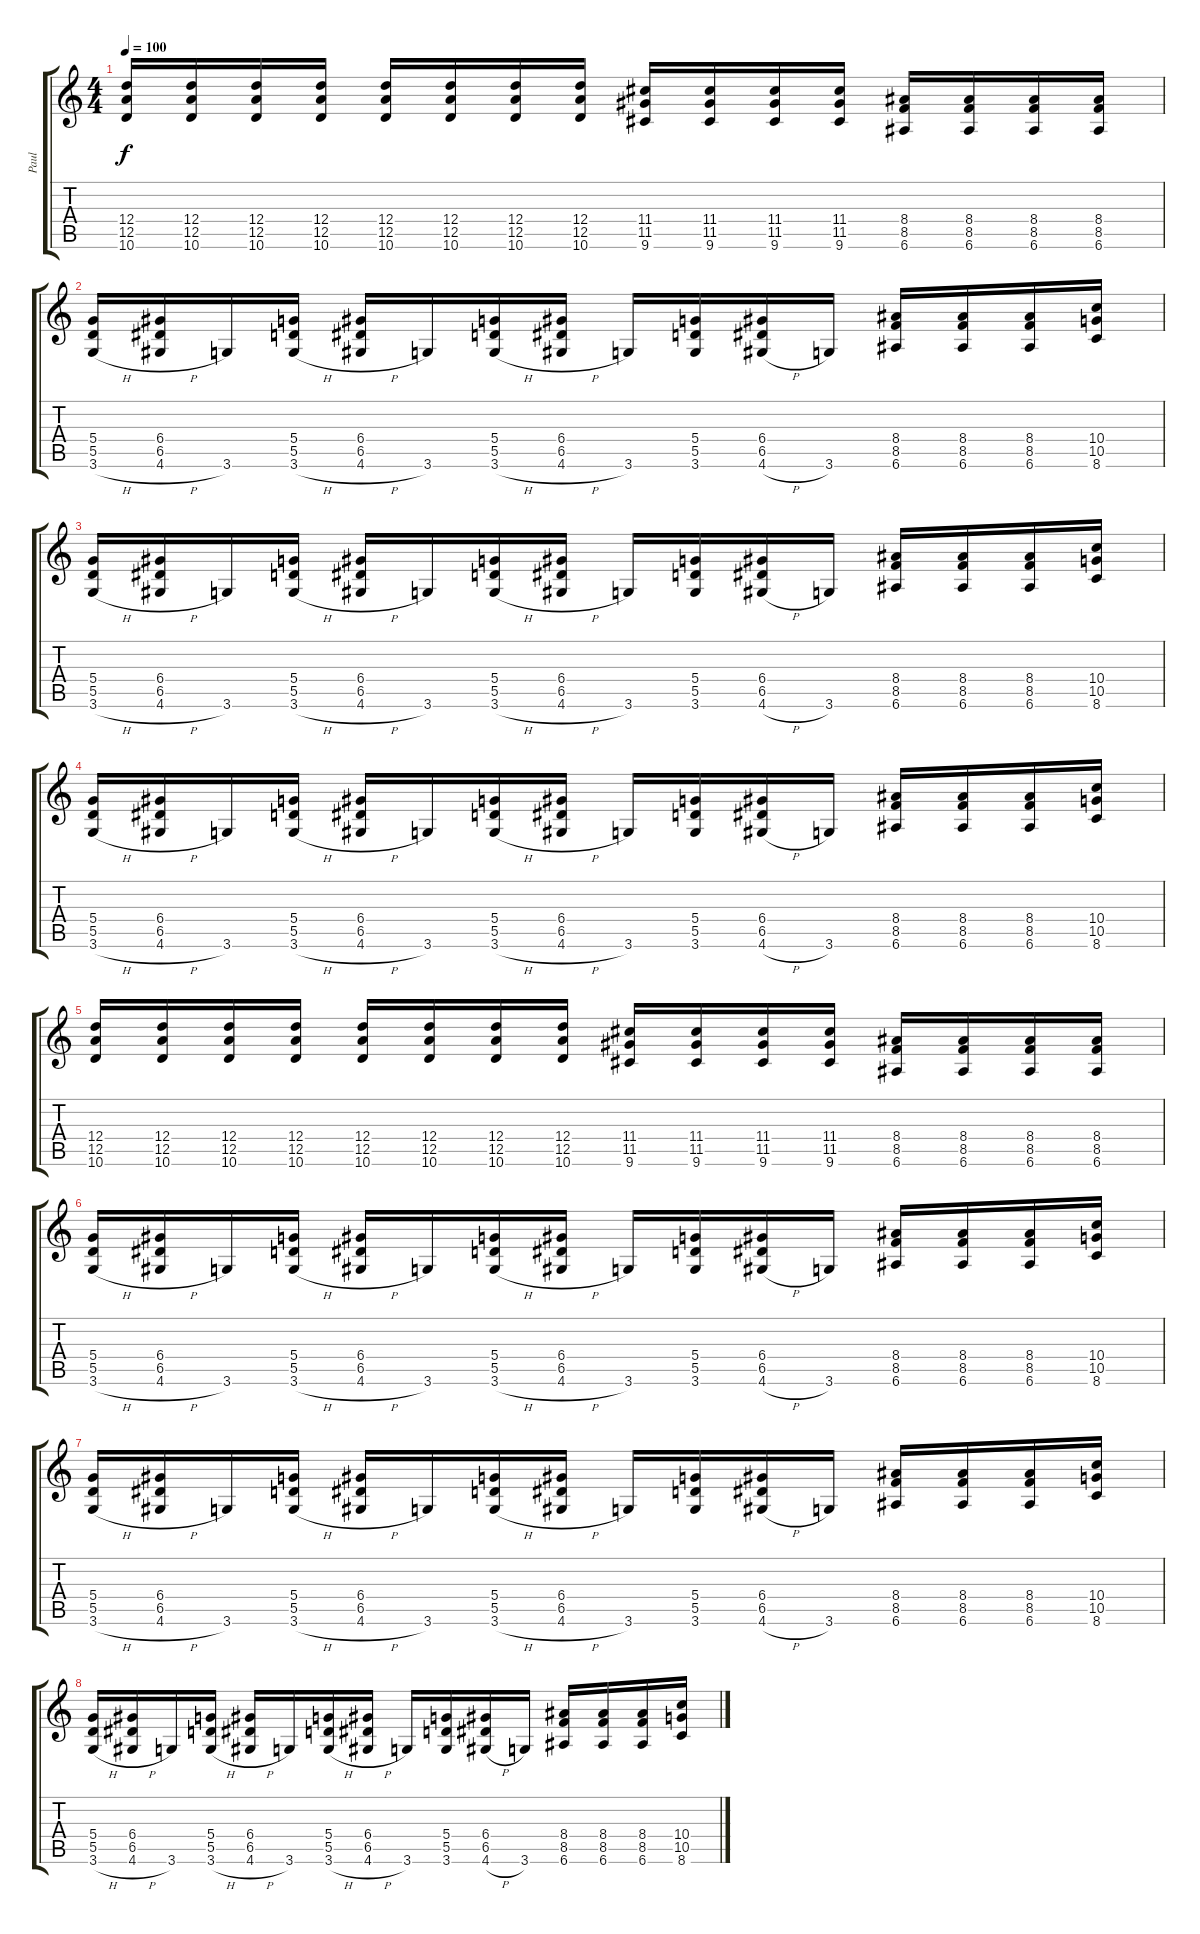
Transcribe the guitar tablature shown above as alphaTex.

\track ("Paul" "Paul") {instrument distortionguitar}
\staff {score tabs}
\tuning (E4 B3 G3 D3 A2 E2) {hide}
\ts (4 4)
\tempo 100
\clef g2
\ks c
(12.4 12.5 10.6).16{dy f} (12.4 12.5 10.6).16 (12.4 12.5 10.6).16 (12.4 12.5 10.6).16 (12.4 12.5 10.6).16 (12.4 12.5 10.6).16 (12.4 12.5 10.6).16 (12.4 12.5 10.6).16 (11.4 11.5 9.6).16 (11.4 11.5 9.6).16 (11.4 11.5 9.6).16 (11.4 11.5 9.6).16 (8.4 8.5 6.6).16 (8.4 8.5 6.6).16 (8.4 8.5 6.6).16 (8.4 8.5 6.6).16 |
(5.4 5.5 3.6{h}).16 (6.4 6.5 4.6{h}).16 3.6.16 (5.4 5.5 3.6{h}).16 (6.4 6.5 4.6{h}).16 3.6.16 (5.4 5.5 3.6{h}).16 (6.4 6.5 4.6{h}).16 3.6.16 (5.4 5.5 3.6).16 (6.4 6.5 4.6{h}).16 3.6.16 (8.4 8.5 6.6).16 (8.4 8.5 6.6).16 (8.4 8.5 6.6).16 (10.4 10.5 8.6).16 |
(5.4 5.5 3.6{h}).16 (6.4 6.5 4.6{h}).16 3.6.16 (5.4 5.5 3.6{h}).16 (6.4 6.5 4.6{h}).16 3.6.16 (5.4 5.5 3.6{h}).16 (6.4 6.5 4.6{h}).16 3.6.16 (5.4 5.5 3.6).16 (6.4 6.5 4.6{h}).16 3.6.16 (8.4 8.5 6.6).16 (8.4 8.5 6.6).16 (8.4 8.5 6.6).16 (10.4 10.5 8.6).16 |
(5.4 5.5 3.6{h}).16 (6.4 6.5 4.6{h}).16 3.6.16 (5.4 5.5 3.6{h}).16 (6.4 6.5 4.6{h}).16 3.6.16 (5.4 5.5 3.6{h}).16 (6.4 6.5 4.6{h}).16 3.6.16 (5.4 5.5 3.6).16 (6.4 6.5 4.6{h}).16 3.6.16 (8.4 8.5 6.6).16 (8.4 8.5 6.6).16 (8.4 8.5 6.6).16 (10.4 10.5 8.6).16 |
(12.4 12.5 10.6).16 (12.4 12.5 10.6).16 (12.4 12.5 10.6).16 (12.4 12.5 10.6).16 (12.4 12.5 10.6).16 (12.4 12.5 10.6).16 (12.4 12.5 10.6).16 (12.4 12.5 10.6).16 (11.4 11.5 9.6).16 (11.4 11.5 9.6).16 (11.4 11.5 9.6).16 (11.4 11.5 9.6).16 (8.4 8.5 6.6).16 (8.4 8.5 6.6).16 (8.4 8.5 6.6).16 (8.4 8.5 6.6).16 |
(5.4 5.5 3.6{h}).16 (6.4 6.5 4.6{h}).16 3.6.16 (5.4 5.5 3.6{h}).16 (6.4 6.5 4.6{h}).16 3.6.16 (5.4 5.5 3.6{h}).16 (6.4 6.5 4.6{h}).16 3.6.16 (5.4 5.5 3.6).16 (6.4 6.5 4.6{h}).16 3.6.16 (8.4 8.5 6.6).16 (8.4 8.5 6.6).16 (8.4 8.5 6.6).16 (10.4 10.5 8.6).16 |
(5.4 5.5 3.6{h}).16 (6.4 6.5 4.6{h}).16 3.6.16 (5.4 5.5 3.6{h}).16 (6.4 6.5 4.6{h}).16 3.6.16 (5.4 5.5 3.6{h}).16 (6.4 6.5 4.6{h}).16 3.6.16 (5.4 5.5 3.6).16 (6.4 6.5 4.6{h}).16 3.6.16 (8.4 8.5 6.6).16 (8.4 8.5 6.6).16 (8.4 8.5 6.6).16 (10.4 10.5 8.6).16 |
(5.4 5.5 3.6{h}).16 (6.4 6.5 4.6{h}).16 3.6.16 (5.4 5.5 3.6{h}).16 (6.4 6.5 4.6{h}).16 3.6.16 (5.4 5.5 3.6{h}).16 (6.4 6.5 4.6{h}).16 3.6.16 (5.4 5.5 3.6).16 (6.4 6.5 4.6{h}).16 3.6.16 (8.4 8.5 6.6).16 (8.4 8.5 6.6).16 (8.4 8.5 6.6).16 (10.4 10.5 8.6).16
